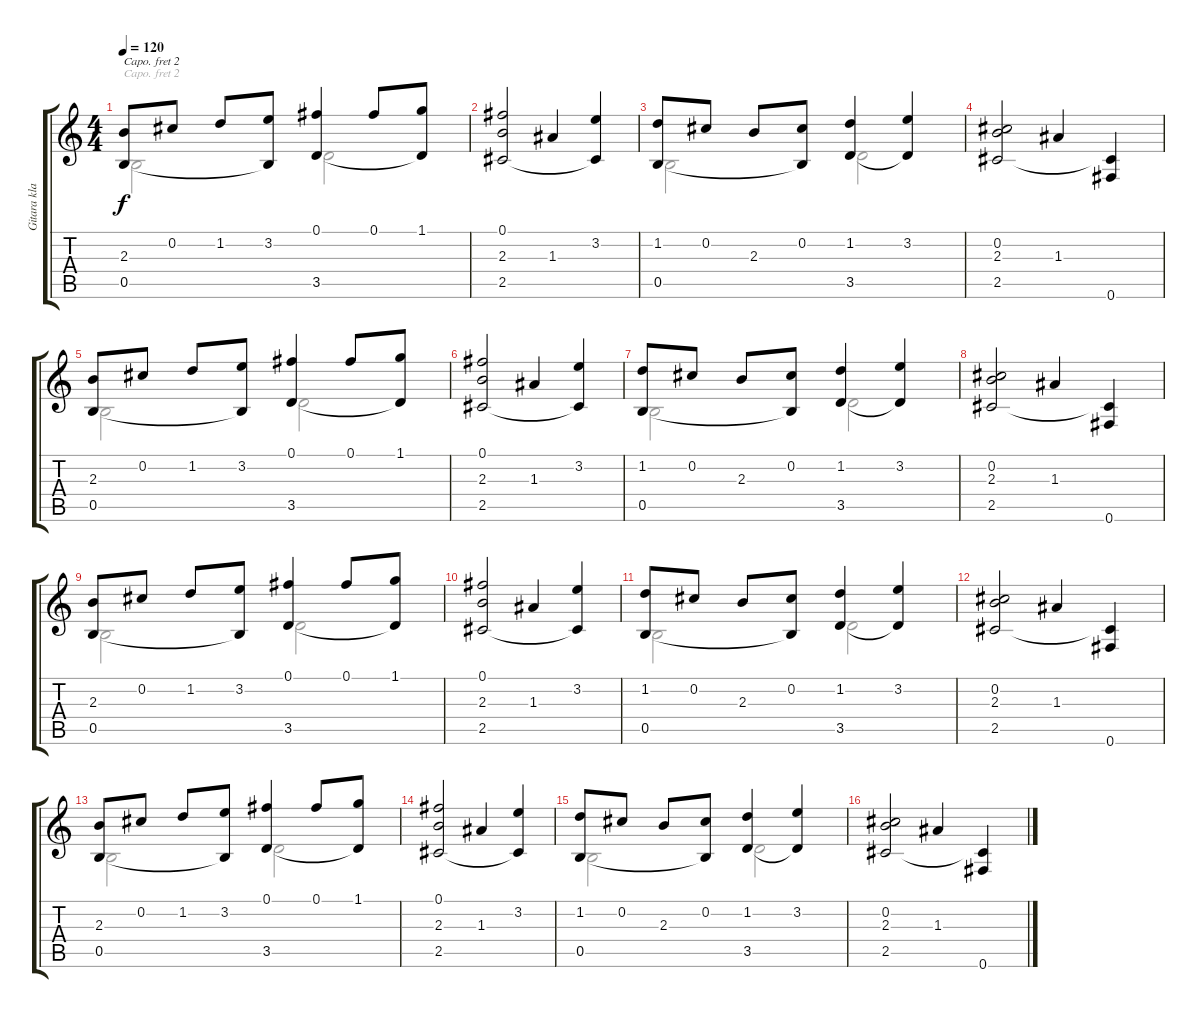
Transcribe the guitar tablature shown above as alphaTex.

\track ("Gitara klasyczna (Ryszard Żarowski)" "Gitara kla") {instrument acousticguitarnylon}
\staff {score tabs}
\capo 2
\tuning (E4 B3 G3 D3 A2 E2) {hide}
\voice
\ts (4 4)
\tempo 120
\clef g2
\ks c
(2.3 0.5).8{dy f instrument acousticguitarnylon} 0.2.8 1.2.8 (3.2 0.5{t}).8 (0.1 3.5).4 0.1.8 (1.1 3.5{t}).8 |
(0.1 2.3 2.5).2 1.3.4 (3.2 2.5{t}).4 |
(1.2 0.5).8 0.2.8 2.3.8 (0.2 0.5{t}).8 (1.2 3.5).4 (3.2 3.5{t}).4 |
(0.2 2.3 2.5).2 1.3.4 (2.5{t} 0.6).4 |
(2.3 0.5).8 0.2.8 1.2.8 (3.2 0.5{t}).8 (0.1 3.5).4 0.1.8 (1.1 3.5{t}).8 |
(0.1 2.3 2.5).2 1.3.4 (3.2 2.5{t}).4 |
(1.2 0.5).8 0.2.8 2.3.8 (0.2 0.5{t}).8 (1.2 3.5).4 (3.2 3.5{t}).4 |
(0.2 2.3 2.5).2 1.3.4 (2.5{t} 0.6).4 |
(2.3 0.5).8 0.2.8 1.2.8 (3.2 0.5{t}).8 (0.1 3.5).4 0.1.8 (1.1 3.5{t}).8 |
(0.1 2.3 2.5).2 1.3.4 (3.2 2.5{t}).4 |
(1.2 0.5).8 0.2.8 2.3.8 (0.2 0.5{t}).8 (1.2 3.5).4 (3.2 3.5{t}).4 |
(0.2 2.3 2.5).2 1.3.4 (2.5{t} 0.6).4 |
(2.3 0.5).8 0.2.8 1.2.8 (3.2 0.5{t}).8 (0.1 3.5).4 0.1.8 (1.1 3.5{t}).8 |
(0.1 2.3 2.5).2 1.3.4 (3.2 2.5{t}).4 |
(1.2 0.5).8 0.2.8 2.3.8 (0.2 0.5{t}).8 (1.2 3.5).4 (3.2 3.5{t}).4 |
(0.2 2.3 2.5).2 1.3.4 (2.5{t} 0.6).4
\voice
\clef g2
\ottava regular
\simile none
\ks c
0.5.2{dy f} 3.5.2 |
|
0.5.2 3.5.2 |
|
0.5.2 3.5.2 |
|
0.5.2 3.5.2 |
|
0.5.2 3.5.2 |
|
0.5.2 3.5.2 |
|
0.5.2 3.5.2 |
|
0.5.2 3.5.2 |
